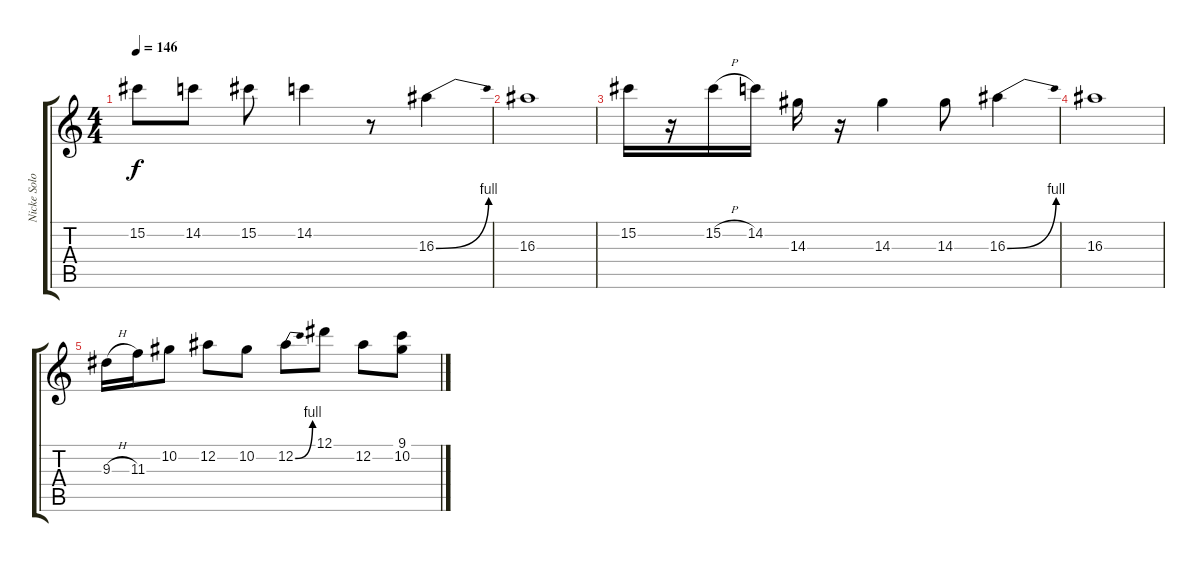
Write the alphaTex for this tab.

\track ("Nicke Solo (harmonics)" "Nicke Solo") {instrument distortionguitar}
\staff {score tabs}
\tuning (Eb4 Bb3 Gb3 Db3 Ab2 Eb2) {hide}
\ts (4 4)
\tempo 146
\clef g2
\ks c
15.2.8{dy f} 14.2.8 15.2.8 14.2.4 r.8 16.3{be (bend 0 0 60 4)}.4 |
16.3.1 |
15.2.16 r.16 15.2{h}.16 14.2.16 14.3.16 r.16 14.3.4 14.3.8 16.3{be (bend 0 0 60 4)}.4 |
16.3.1 |
9.3{h}.16 11.3.16 10.2.8 12.2.8 10.2.8 12.2{be (bend 0 0 60 4)}.8 12.1.8 12.2.8 (9.1 10.2).8
